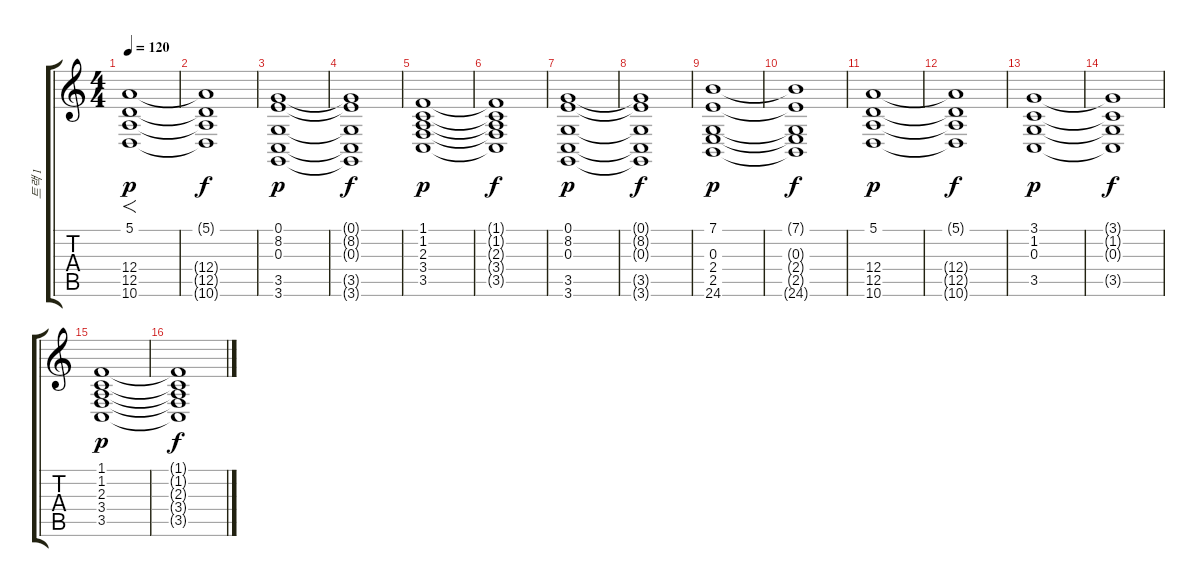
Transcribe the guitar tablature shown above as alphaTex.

\track ("트랙 1" "트랙 1") {instrument synthstrings1}
\staff {score tabs}
\tuning (E4 B3 G3 D3 A2 E2) {hide}
\ts (4 4)
\tempo 120
\clef g2
\ks c
(5.1 12.4 12.5 10.6).1{f dy p instrument synthstrings1} |
(5.1{t} 12.4{t} 12.5{t} 10.6{t}).1{dy f} |
(0.1 8.2 0.3 3.5 3.6).1{dy p} |
(0.1{t} 8.2{t} 0.3{t} 3.5{t} 3.6{t}).1{dy f} |
(1.1 1.2 2.3 3.4 3.5).1{dy p} |
(1.1{t} 1.2{t} 2.3{t} 3.4{t} 3.5{t}).1{dy f} |
(0.1 8.2 0.3 3.5 3.6).1{dy p} |
(0.1{t} 8.2{t} 0.3{t} 3.5{t} 3.6{t}).1{dy f} |
(7.1 0.3 2.4 2.5 24.6).1{dy p} |
(7.1{t} 0.3{t} 2.4{t} 2.5{t} 24.6{t}).1{dy f} |
(5.1 12.4 12.5 10.6).1{dy p} |
(5.1{t} 12.4{t} 12.5{t} 10.6{t}).1{dy f} |
(3.1 1.2 0.3 3.5).1{dy p} |
(3.1{t} 1.2{t} 0.3{t} 3.5{t}).1{dy f} |
(1.1 1.2 2.3 3.4 3.5).1{dy p} |
(1.1{t} 1.2{t} 2.3{t} 3.4{t} 3.5{t}).1{dy f}
